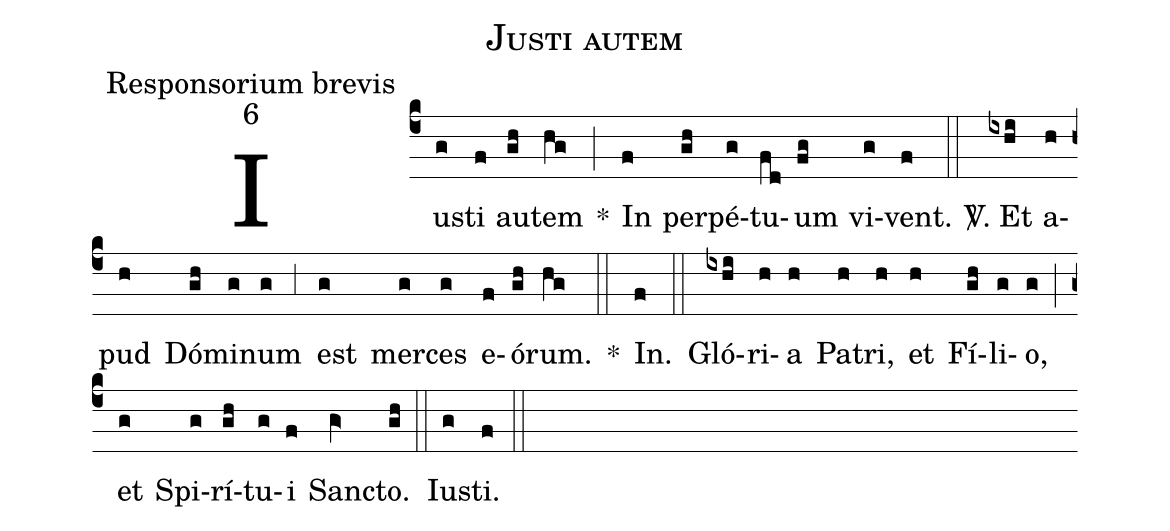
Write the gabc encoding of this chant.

name:Justi autem;
office-part:Responsorium brevis;
mode:6;
%%
(c4) Iu(g)sti(f) au(gh)tem(hg) *(;) In(f) per(gh)pé(g)tu(fd)um(fg) vi(g)vent.(f) (::)

<sp>V/</sp>. Et(ixhi) a(h)pud(h) Dó(gh)mi(g)num(g) (,3) est(g) mer(g)ces(g) e(f)ó(gh)rum.(hg) *(::) In.(f) (::)

Gló(ixhi)ri(h)a(h) Pa(h)tri,(h) et(h) Fí(gh)li(g)o,(g) (;) et(g) Spi(g)rí(gh)tu(g)i(f) San(gV>)cto.(gh) (::)
Iu(g)sti.(f) (::)
